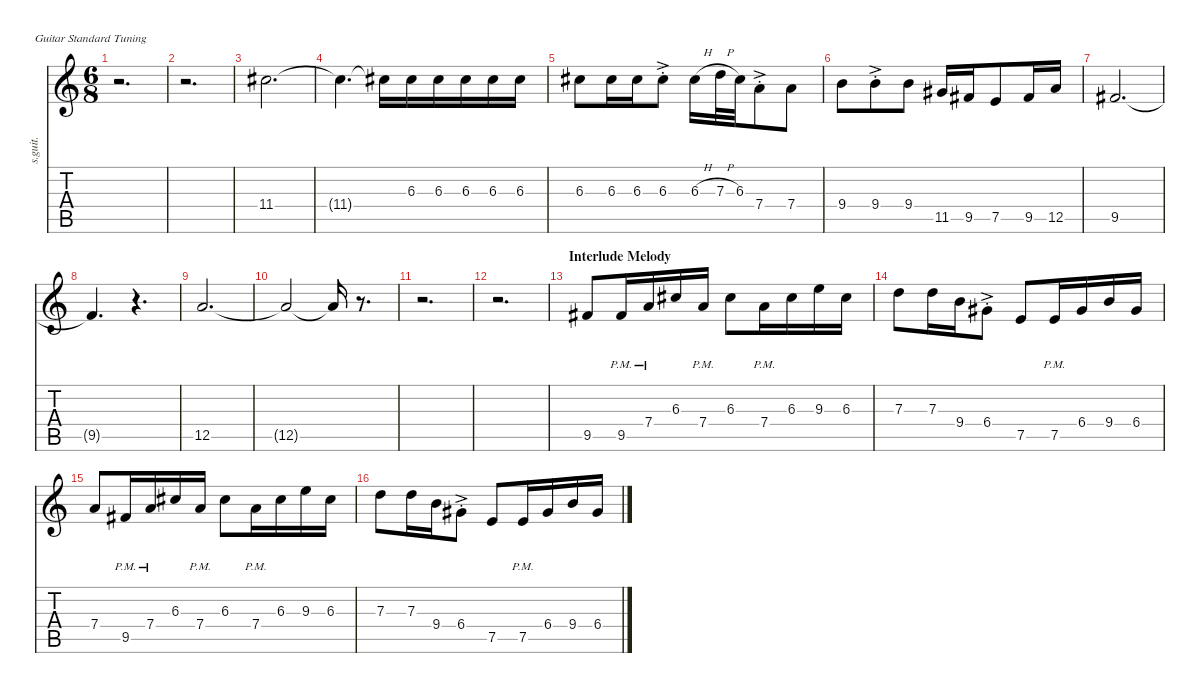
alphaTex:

\defaultSystemsLayout 4
\hideDynamics
\bracketExtendMode nobrackets
\track ("Kirk Hammett - Lead Guitar" "s.guit.") {instrument distortionguitar}
\staff {score tabs}
\tuning (E4 B3 G3 D3 A2 E2)
\ts (6 8)
\tempo (78 hide)
\clef g2
\ks c
r.2{d dy f} |
r.2{d} |
11.4{acc #}.2{d lyrics (0 "") lyrics (1 "") lyrics (2 "") lyrics (3 "") lyrics (4 "")} |
11.4{t acc #}.4{d lyrics (0 "") lyrics (1 "") lyrics (2 "") lyrics (3 "") lyrics (4 "")} 11.4{t acc #}.16{lyrics (0 "") lyrics (1 "") lyrics (2 "") lyrics (3 "") lyrics (4 "")} 6.3{acc #}.16{lyrics (0 "") lyrics (1 "") lyrics (2 "") lyrics (3 "") lyrics (4 "")} 6.3{acc #}.16{lyrics (0 "") lyrics (1 "") lyrics (2 "") lyrics (3 "") lyrics (4 "")} 6.3{acc #}.16{lyrics (0 "") lyrics (1 "") lyrics (2 "") lyrics (3 "") lyrics (4 "")} 6.3{acc #}.16{lyrics (0 "") lyrics (1 "") lyrics (2 "") lyrics (3 "") lyrics (4 "")} 6.3{acc #}.16{lyrics (0 "") lyrics (1 "") lyrics (2 "") lyrics (3 "") lyrics (4 "")} |
6.3{acc #}.8{lyrics (0 "") lyrics (1 "") lyrics (2 "") lyrics (3 "") lyrics (4 "")} 6.3{acc #}.16{lyrics (0 "") lyrics (1 "") lyrics (2 "") lyrics (3 "") lyrics (4 "")} 6.3{acc #}.16{lyrics (0 "") lyrics (1 "") lyrics (2 "") lyrics (3 "") lyrics (4 "")} 6.3{ac st acc #}.8{lyrics (0 "") lyrics (1 "") lyrics (2 "") lyrics (3 "") lyrics (4 "") dy ppp} 6.3{h acc #}.16{lyrics (0 "") lyrics (1 "") lyrics (2 "") lyrics (3 "") lyrics (4 "") dy f} 7.3{h}.32{lyrics (0 "") lyrics (1 "") lyrics (2 "") lyrics (3 "") lyrics (4 "")} 6.3{acc #}.32{lyrics (0 "") lyrics (1 "") lyrics (2 "") lyrics (3 "") lyrics (4 "")} 7.4{ac st}.8{lyrics (0 "") lyrics (1 "") lyrics (2 "") lyrics (3 "") lyrics (4 "") dy ppp} 7.4.8{lyrics (0 "") lyrics (1 "") lyrics (2 "") lyrics (3 "") lyrics (4 "") dy f} |
9.4.8{lyrics (0 "") lyrics (1 "") lyrics (2 "") lyrics (3 "") lyrics (4 "")} 9.4{ac st}.8{lyrics (0 "") lyrics (1 "") lyrics (2 "") lyrics (3 "") lyrics (4 "") dy ppp} 9.4.8{lyrics (0 "") lyrics (1 "") lyrics (2 "") lyrics (3 "") lyrics (4 "") dy f} 11.5{acc #}.16{lyrics (0 "") lyrics (1 "") lyrics (2 "") lyrics (3 "") lyrics (4 "")} 9.5{acc #}.16{lyrics (0 "") lyrics (1 "") lyrics (2 "") lyrics (3 "") lyrics (4 "")} 7.5.8{lyrics (0 "") lyrics (1 "") lyrics (2 "") lyrics (3 "") lyrics (4 "")} 9.5{acc #}.16{lyrics (0 "") lyrics (1 "") lyrics (2 "") lyrics (3 "") lyrics (4 "")} 12.5.16{lyrics (0 "") lyrics (1 "") lyrics (2 "") lyrics (3 "") lyrics (4 "")} |
9.5{acc #}.2{d lyrics (0 "") lyrics (1 "") lyrics (2 "") lyrics (3 "") lyrics (4 "")} |
9.5{t acc #}.4{d lyrics (0 "") lyrics (1 "") lyrics (2 "") lyrics (3 "") lyrics (4 "")} r.4{d} |
12.5.2{d lyrics (0 "") lyrics (1 "") lyrics (2 "") lyrics (3 "") lyrics (4 "")} |
12.5{t}.2{lyrics (0 "") lyrics (1 "") lyrics (2 "") lyrics (3 "") lyrics (4 "")} 12.5{t}.16{lyrics (0 "") lyrics (1 "") lyrics (2 "") lyrics (3 "") lyrics (4 "")} r.8{d} |
r.2{d} |
r.2{d} |
\section ("" "Interlude Melody")
9.5{acc #}.8{lyrics (0 "") lyrics (1 "") lyrics (2 "") lyrics (3 "") lyrics (4 "")} 9.5{pm acc #}.16{lyrics (0 "") lyrics (1 "") lyrics (2 "") lyrics (3 "") lyrics (4 "")} 7.4{pm}.16{lyrics (0 "") lyrics (1 "") lyrics (2 "") lyrics (3 "") lyrics (4 "")} 6.3{acc #}.16{lyrics (0 "") lyrics (1 "") lyrics (2 "") lyrics (3 "") lyrics (4 "")} 7.4{pm}.16{lyrics (0 "") lyrics (1 "") lyrics (2 "") lyrics (3 "") lyrics (4 "")} 6.3{acc #}.8{lyrics (0 "") lyrics (1 "") lyrics (2 "") lyrics (3 "") lyrics (4 "")} 7.4{pm}.16{lyrics (0 "") lyrics (1 "") lyrics (2 "") lyrics (3 "") lyrics (4 "")} 6.3{acc #}.16{lyrics (0 "") lyrics (1 "") lyrics (2 "") lyrics (3 "") lyrics (4 "")} 9.3.16{lyrics (0 "") lyrics (1 "") lyrics (2 "") lyrics (3 "") lyrics (4 "")} 6.3{acc #}.16{lyrics (0 "") lyrics (1 "") lyrics (2 "") lyrics (3 "") lyrics (4 "")} |
7.3.8{lyrics (0 "") lyrics (1 "") lyrics (2 "") lyrics (3 "") lyrics (4 "")} 7.3.16{lyrics (0 "") lyrics (1 "") lyrics (2 "") lyrics (3 "") lyrics (4 "")} 9.4.16{lyrics (0 "") lyrics (1 "") lyrics (2 "") lyrics (3 "") lyrics (4 "")} 6.4{ac st acc #}.8{lyrics (0 "") lyrics (1 "") lyrics (2 "") lyrics (3 "") lyrics (4 "") dy ppp} 7.5.8{lyrics (0 "") lyrics (1 "") lyrics (2 "") lyrics (3 "") lyrics (4 "") dy f} 7.5{pm}.16{lyrics (0 "") lyrics (1 "") lyrics (2 "") lyrics (3 "") lyrics (4 "")} 6.4{acc #}.16{lyrics (0 "") lyrics (1 "") lyrics (2 "") lyrics (3 "") lyrics (4 "")} 9.4.16{lyrics (0 "") lyrics (1 "") lyrics (2 "") lyrics (3 "") lyrics (4 "")} 6.4{acc #}.16{lyrics (0 "") lyrics (1 "") lyrics (2 "") lyrics (3 "") lyrics (4 "")} |
7.4.8{lyrics (0 "") lyrics (1 "") lyrics (2 "") lyrics (3 "") lyrics (4 "")} 9.5{pm acc #}.16{lyrics (0 "") lyrics (1 "") lyrics (2 "") lyrics (3 "") lyrics (4 "")} 7.4{pm}.16{lyrics (0 "") lyrics (1 "") lyrics (2 "") lyrics (3 "") lyrics (4 "")} 6.3{acc #}.16{lyrics (0 "") lyrics (1 "") lyrics (2 "") lyrics (3 "") lyrics (4 "")} 7.4{pm}.16{lyrics (0 "") lyrics (1 "") lyrics (2 "") lyrics (3 "") lyrics (4 "")} 6.3{acc #}.8{lyrics (0 "") lyrics (1 "") lyrics (2 "") lyrics (3 "") lyrics (4 "")} 7.4{pm}.16{lyrics (0 "") lyrics (1 "") lyrics (2 "") lyrics (3 "") lyrics (4 "")} 6.3{acc #}.16{lyrics (0 "") lyrics (1 "") lyrics (2 "") lyrics (3 "") lyrics (4 "")} 9.3.16{lyrics (0 "") lyrics (1 "") lyrics (2 "") lyrics (3 "") lyrics (4 "")} 6.3{acc #}.16{lyrics (0 "") lyrics (1 "") lyrics (2 "") lyrics (3 "") lyrics (4 "")} |
7.3.8{lyrics (0 "") lyrics (1 "") lyrics (2 "") lyrics (3 "") lyrics (4 "")} 7.3.16{lyrics (0 "") lyrics (1 "") lyrics (2 "") lyrics (3 "") lyrics (4 "")} 9.4.16{lyrics (0 "") lyrics (1 "") lyrics (2 "") lyrics (3 "") lyrics (4 "")} 6.4{ac st acc #}.8{lyrics (0 "") lyrics (1 "") lyrics (2 "") lyrics (3 "") lyrics (4 "") dy ppp} 7.5.8{lyrics (0 "") lyrics (1 "") lyrics (2 "") lyrics (3 "") lyrics (4 "") dy f} 7.5{pm}.16{lyrics (0 "") lyrics (1 "") lyrics (2 "") lyrics (3 "") lyrics (4 "")} 6.4{acc #}.16{lyrics (0 "") lyrics (1 "") lyrics (2 "") lyrics (3 "") lyrics (4 "")} 9.4.16{lyrics (0 "") lyrics (1 "") lyrics (2 "") lyrics (3 "") lyrics (4 "")} 6.4{acc #}.16{lyrics (0 "") lyrics (1 "") lyrics (2 "") lyrics (3 "") lyrics (4 "")}
